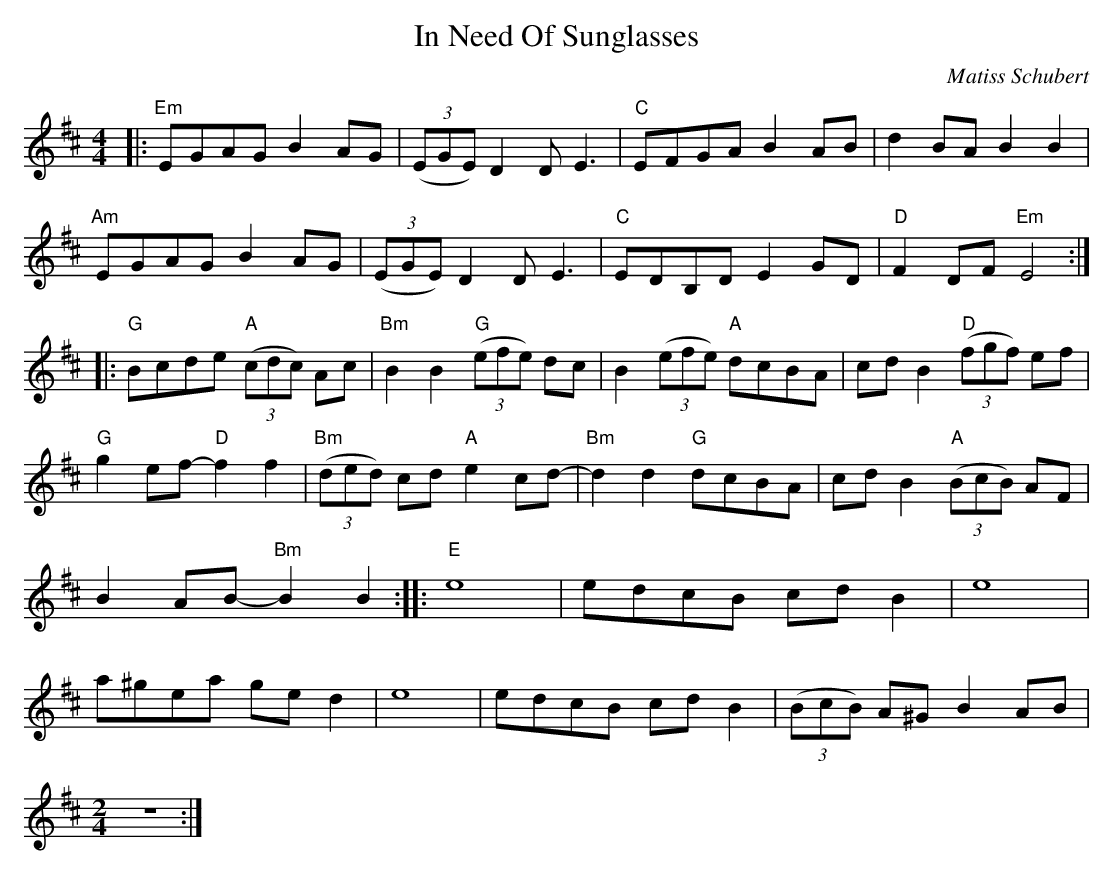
X:1
T: In Need Of Sunglasses
C: Matiss Schubert
L: 1/8
M: 4/4
K: D
|:"Em"EGAG B2AG | (3(EGE) D2DE3|"C"EFGA B2AB |d2BA B2B2 |
"Am"EGAG B2AG | (3(EGE) D2DE3|"C"EDB,D E2GD |"D"F2DF "Em"E4 ::
"G"Bcde  "A"(3(cdc) Ac|"Bm"B2B2  "G"(3(efe) dc|B2 (3(efe) "A"dcBA|cdB2  "D"(3(fgf) ef|
"G"g2ef- "D"f2f2 | "Bm"(3(ded) cd"A"e2cd-|"Bm"d2d2 "G"dcBA |cdB2  "A"(3(BcB) AF|
B2AB- "Bm"B2B2 ::"E"e8 |edcB cdB2 |e8 |
a^gea ged2 |e8 |edcB cdB2 | (3(BcB) A^GB2AB|
[M:2/4]z4 :|
